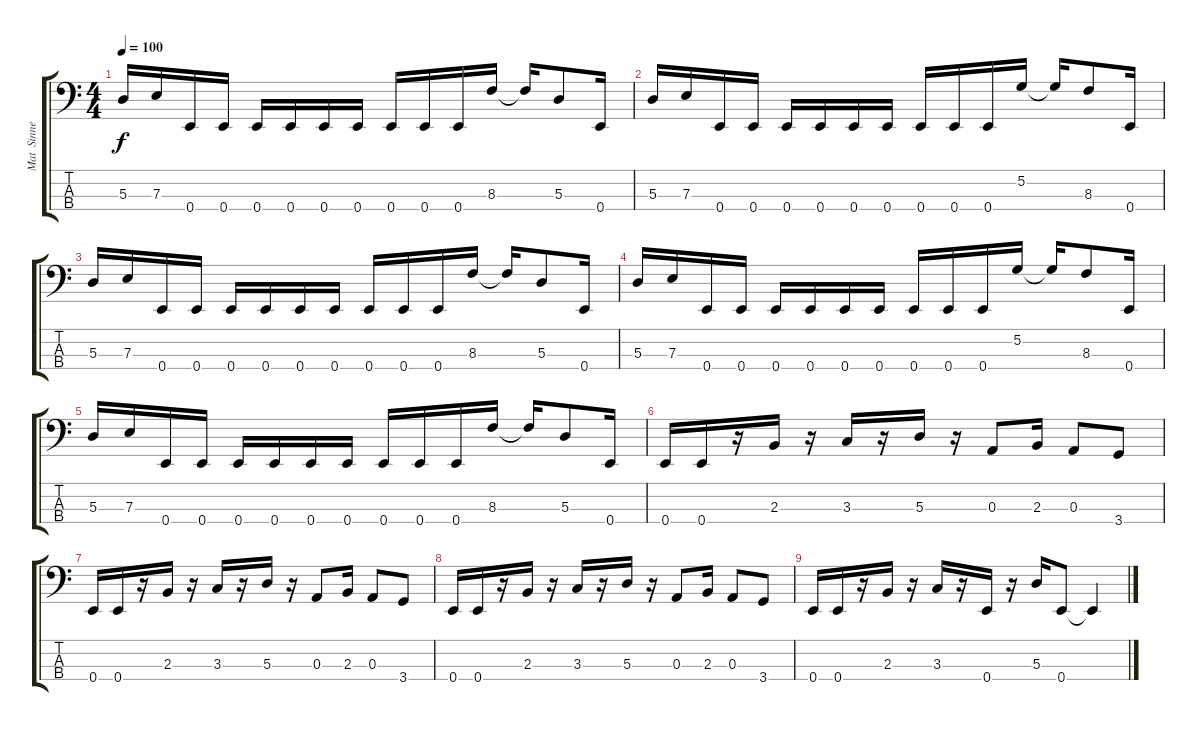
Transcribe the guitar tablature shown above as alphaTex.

\track ("Mat  Sinner" "Mat  Sinne") {instrument electricbassfinger}
\staff {score tabs}
\tuning (G2 D2 A1 E1) {hide}
\ts (4 4)
\tempo 100
\clef f4
\ks c
5.3.16{dy f} 7.3.16 0.4.16 0.4.16 0.4.16 0.4.16 0.4.16 0.4.16 0.4.16 0.4.16 0.4.16 8.3.16 8.3{t}.16 5.3.8 0.4.16 |
5.3.16 7.3.16 0.4.16 0.4.16 0.4.16 0.4.16 0.4.16 0.4.16 0.4.16 0.4.16 0.4.16 5.2.16 5.2{t}.16 8.3.8 0.4.16 |
5.3.16 7.3.16 0.4.16 0.4.16 0.4.16 0.4.16 0.4.16 0.4.16 0.4.16 0.4.16 0.4.16 8.3.16 8.3{t}.16 5.3.8 0.4.16 |
5.3.16 7.3.16 0.4.16 0.4.16 0.4.16 0.4.16 0.4.16 0.4.16 0.4.16 0.4.16 0.4.16 5.2.16 5.2{t}.16 8.3.8 0.4.16 |
5.3.16 7.3.16 0.4.16 0.4.16 0.4.16 0.4.16 0.4.16 0.4.16 0.4.16 0.4.16 0.4.16 8.3.16 8.3{t}.16 5.3.8 0.4.16 |
0.4.16 0.4.16 r.16 2.3.16 r.16 3.3.16 r.16 5.3.16 r.16 0.3.8 2.3.16 0.3.8 3.4.8 |
0.4.16 0.4.16 r.16 2.3.16 r.16 3.3.16 r.16 5.3.16 r.16 0.3.8 2.3.16 0.3.8 3.4.8 |
0.4.16 0.4.16 r.16 2.3.16 r.16 3.3.16 r.16 5.3.16 r.16 0.3.8 2.3.16 0.3.8 3.4.8 |
0.4.16 0.4.16 r.16 2.3.16 r.16 3.3.16 r.16 0.4.16 r.16 5.3.16 0.4.8 0.4{t}.4
